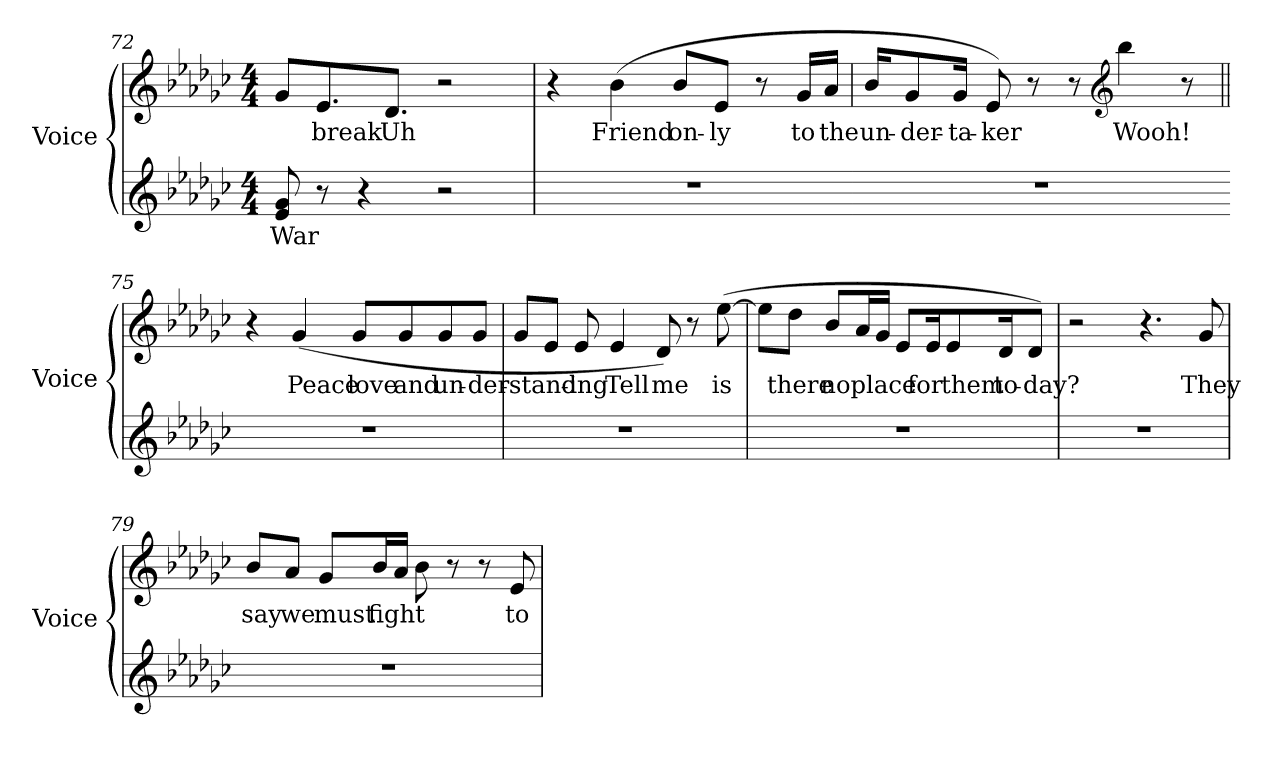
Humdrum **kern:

**kern	**text	**kern	**text
*part2	*part2	*part1	*part1
*staff2	*staff2	*staff1	*staff1
*I"Voice	*	*I"Voice	*
*I'Voice	*	*I'Voice	*
!!LO:LB:g=z
*clefG2	*	*clefG2	*
*k[b-e-a-d-g-c-]	*	*k[b-e-a-d-g-c-]	*
*e-:	*	*e-:	*
*M4/4	*	*M4/4	*
=72	=72	=72	=72
!	!LO:LY:b:color=#000000	!	!
8e-i/ 8g-i	War	8g-i/L	.
!	!	!	!LO:LY:b:color=#000000
8r	.	8.e-i/	-break
4r	.	.	.
!	!	!	!LO:LY:b:color=#000000
.	.	8.d-i/J	Uh
2r	.	2r	.
!!LO:LB:g=z
=73	=73	=73	=73
1r	.	4r	.
!	!	!	!LO:LY:b:color=#000000
.	.	(4b-i\	Friend
!	!	!	!LO:LY:b:color=#000000
.	.	8b-i/L	on-
!	!	!	!LO:LY:b:color=#000000
.	.	8e-i/J	-ly
.	.	8r	.
!	!	!	!LO:LY:b:color=#000000
.	.	16g-i/LL	to
!	!	!	!LO:LY:b:color=#000000
.	.	16a-i/JJ	the
=74||	=74	=74	=74
!	!	!	!LO:LY:b:color=#000000
1r	.	16b-i/KL	un-
!	!	!	!LO:LY:b:color=#000000
.	.	8g-i/	-der-
!	!	!	!LO:LY:b:color=#000000
.	.	16g-i/Jk	-ta-
!	!	!	!LO:LY:b:color=#000000
.	.	8e-i/)	-ker
.	.	8r	.
.	.	8r	.
*	*	*clefG2	*
!	!	!	!LO:LY:b:color=#000000
.	.	4bb-i\	Wooh!
.	.	8r	.
!!LO:LB:g=z
=75	=75||	=75||	=75||
1r	.	4r	.
!	!	!	!LO:LY:b:color=#000000
.	.	(4g-i/	Peace
!	!	!	!LO:LY:b:color=#000000
.	.	8g-i/L	love
!	!	!	!LO:LY:b:color=#000000
.	.	8g-i/	and
!	!	!	!LO:LY:b:color=#000000
.	.	8g-i/	un-
!	!	!	!LO:LY:b:color=#000000
.	.	8g-i/J	-der-
!!LO:LB:g=z
=76	=76	=76	=76
!	!	!	!LO:LY:b:color=#000000
1r	.	8g-i/L	-stand-
.	.	8e-i/J	.
!	!	!	!LO:LY:b:color=#000000
.	.	8e-i/	-ing
!	!	!	!LO:LY:b:color=#000000
.	.	4e-i/	Tell
!	!	!	!LO:LY:b:color=#000000
.	.	8d-i/)	me
.	.	8r	.
!	!	!	!LO:LY:b:color=#000000
.	.	([8ee-i\	is
=77	=77	=77	=77
1r	.	8ee-i\L]	.
!	!	!	!LO:LY:b:color=#000000
.	.	8dd-i\J	there
!	!	!	!LO:LY:b:color=#000000
.	.	8b-i/L	no
!	!	!	!LO:LY:b:color=#000000
.	.	16a-i/L	place
.	.	16g-i/JJ	.
.	.	8e-i/L	.
!	!	!	!LO:LY:b:color=#000000
.	.	16e-i/k	for
!	!	!	!LO:LY:b:color=#000000
.	.	8e-i/	them
!	!	!	!LO:LY:b:color=#000000
.	.	16d-i/k	to-
!	!	!	!LO:LY:b:color=#000000
.	.	8d-i/J)	-day?
!!LO:PB:g=z
=78	=78	=78	=78
1r	.	2r	.
.	.	4.r	.
!	!	!	!LO:LY:b:color=#000000
.	.	8g-i/	They
!!LO:PB:g=z
=79	=79	=79	=79
!	!	!	!LO:LY:b:color=#000000
1r	.	8b-i/L	say
!	!	!	!LO:LY:b:color=#000000
.	.	8a-i/J	we
!	!	!	!LO:LY:b:color=#000000
.	.	8g-i/L	must
!	!	!	!LO:LY:b:color=#000000
.	.	16b-i/L	fight
.	.	16a-i/JJ	.
.	.	8b-i\	.
.	.	8r	.
.	.	8r	.
!	!	!	!LO:LY:b:color=#000000
.	.	8e-i/	to
=	=	=	=
*-	*-	*-	*-
